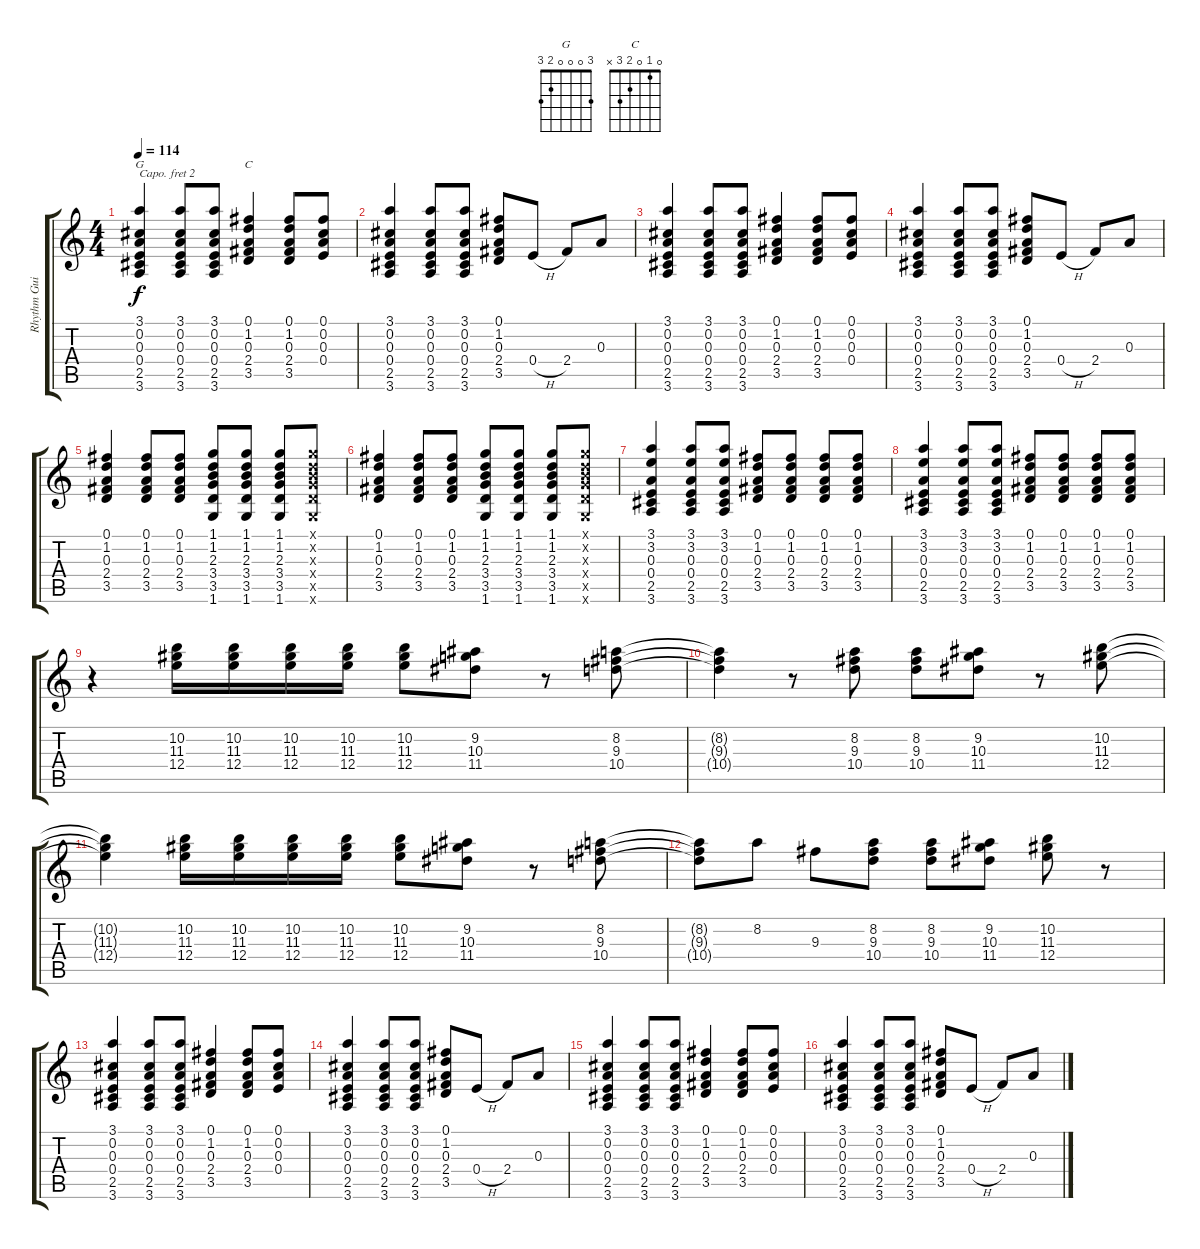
\track ("Rhythm Guitar 2" "Rhythm Gui") {instrument acousticguitarnylon}
\staff {score tabs}
\capo 2
\tuning (E4 B3 G3 D3 A2 E2) {hide}
\chord ("G" 3 0 0 0 2 3)
\chord ("C" 0 1 0 2 3 x)
\ts (4 4)
\tempo 114
\clef g2
\ks c
(3.1 0.2 0.3 0.4 2.5 3.6).4{ch "G" dy f} (3.1 0.2 0.3 0.4 2.5 3.6).8 (3.1 0.2 0.3 0.4 2.5 3.6).8 (0.1 1.2 0.3 2.4 3.5).4{ch "C"} (0.1 1.2 0.3 2.4 3.5).8 (0.1 0.2 0.3 0.4).8 |
(3.1 0.2 0.3 0.4 2.5 3.6).4 (3.1 0.2 0.3 0.4 2.5 3.6).8 (3.1 0.2 0.3 0.4 2.5 3.6).8 (0.1 1.2 0.3 2.4 3.5).8 0.4{h}.8 2.4.8 0.3.8 |
(3.1 0.2 0.3 0.4 2.5 3.6).4 (3.1 0.2 0.3 0.4 2.5 3.6).8 (3.1 0.2 0.3 0.4 2.5 3.6).8 (0.1 1.2 0.3 2.4 3.5).4 (0.1 1.2 0.3 2.4 3.5).8 (0.1 0.2 0.3 0.4).8 |
(3.1 0.2 0.3 0.4 2.5 3.6).4 (3.1 0.2 0.3 0.4 2.5 3.6).8 (3.1 0.2 0.3 0.4 2.5 3.6).8 (0.1 1.2 0.3 2.4 3.5).8 0.4{h}.8 2.4.8 0.3.8 |
(0.1 1.2 0.3 2.4 3.5).4 (0.1 1.2 0.3 2.4 3.5).8 (0.1 1.2 0.3 2.4 3.5).8 (1.1 1.2 2.3 3.4 3.5 1.6).8 (1.1 1.2 2.3 3.4 3.5 1.6).8 (1.1 1.2 2.3 3.4 3.5 1.6).8 (1.1{x} 1.2{x} 2.3{x} 3.4{x} 3.5{x} 1.6{x}).8 |
(0.1 1.2 0.3 2.4 3.5).4 (0.1 1.2 0.3 2.4 3.5).8 (0.1 1.2 0.3 2.4 3.5).8 (1.1 1.2 2.3 3.4 3.5 1.6).8 (1.1 1.2 2.3 3.4 3.5 1.6).8 (1.1 1.2 2.3 3.4 3.5 1.6).8 (1.1{x} 1.2{x} 2.3{x} 3.4{x} 3.5{x} 1.6{x}).8 |
(3.1 3.2 0.3 0.4 2.5 3.6).4 (3.1 3.2 0.3 0.4 2.5 3.6).8 (3.1 3.2 0.3 0.4 2.5 3.6).8 (0.1 1.2 0.3 2.4 3.5).8 (0.1 1.2 0.3 2.4 3.5).8 (0.1 1.2 0.3 2.4 3.5).8 (0.1 1.2 0.3 2.4 3.5).8 |
(3.1 3.2 0.3 0.4 2.5 3.6).4 (3.1 3.2 0.3 0.4 2.5 3.6).8 (3.1 3.2 0.3 0.4 2.5 3.6).8 (0.1 1.2 0.3 2.4 3.5).8 (0.1 1.2 0.3 2.4 3.5).8 (0.1 1.2 0.3 2.4 3.5).8 (0.1 1.2 0.3 2.4 3.5).8 |
r.4 (10.2 11.3 12.4).16 (10.2 11.3 12.4).16 (10.2 11.3 12.4).16 (10.2 11.3 12.4).16 (10.2 11.3 12.4).8 (9.2 10.3 11.4).8 r.8 (8.2 9.3 10.4).8 |
(8.2{t} 9.3{t} 10.4{t}).4 r.8 (8.2 9.3 10.4).8 (8.2 9.3 10.4).8 (9.2 10.3 11.4).8 r.8 (10.2 11.3 12.4).8 |
(10.2{t} 11.3{t} 12.4{t}).4 (10.2 11.3 12.4).16 (10.2 11.3 12.4).16 (10.2 11.3 12.4).16 (10.2 11.3 12.4).16 (10.2 11.3 12.4).8 (9.2 10.3 11.4).8 r.8 (8.2 9.3 10.4).8 |
(8.2{t} 9.3{t} 10.4{t}).8 8.2.8 9.3.8 (8.2 9.3 10.4).8 (8.2 9.3 10.4).8 (9.2 10.3 11.4).8 (10.2 11.3 12.4).8 r.8 |
(3.1 0.2 0.3 0.4 2.5 3.6).4 (3.1 0.2 0.3 0.4 2.5 3.6).8 (3.1 0.2 0.3 0.4 2.5 3.6).8 (0.1 1.2 0.3 2.4 3.5).4 (0.1 1.2 0.3 2.4 3.5).8 (0.1 0.2 0.3 0.4).8 |
(3.1 0.2 0.3 0.4 2.5 3.6).4 (3.1 0.2 0.3 0.4 2.5 3.6).8 (3.1 0.2 0.3 0.4 2.5 3.6).8 (0.1 1.2 0.3 2.4 3.5).8 0.4{h}.8 2.4.8 0.3.8 |
(3.1 0.2 0.3 0.4 2.5 3.6).4 (3.1 0.2 0.3 0.4 2.5 3.6).8 (3.1 0.2 0.3 0.4 2.5 3.6).8 (0.1 1.2 0.3 2.4 3.5).4 (0.1 1.2 0.3 2.4 3.5).8 (0.1 0.2 0.3 0.4).8 |
(3.1 0.2 0.3 0.4 2.5 3.6).4 (3.1 0.2 0.3 0.4 2.5 3.6).8 (3.1 0.2 0.3 0.4 2.5 3.6).8 (0.1 1.2 0.3 2.4 3.5).8 0.4{h}.8 2.4.8 0.3.8
